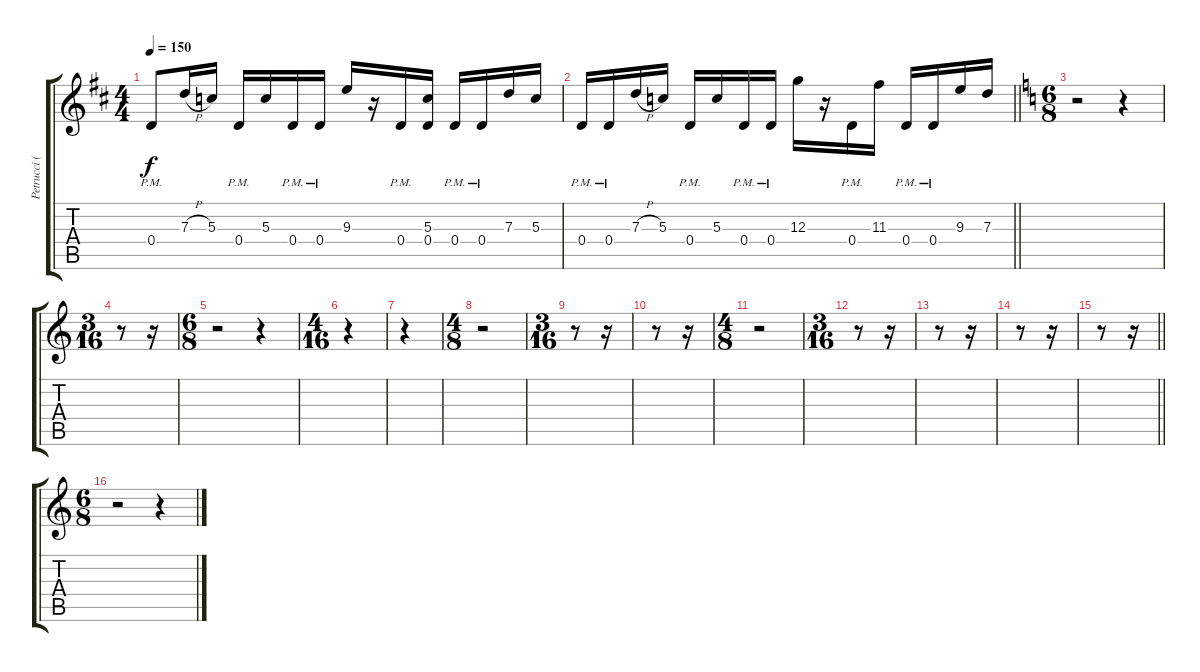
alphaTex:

\track ("Petrucci (guitar two)" "Petrucci (") {instrument distortionguitar}
\staff {score tabs}
\tuning (E4 B3 G3 D3 A2 E2) {hide}
\ts (4 4)
\tempo 150
\clef g2
\ks d
0.4{pm}.8{dy f volume 9 balance 0 instrument electricguitarjazz} 7.3{h}.16 5.3.16 0.4{pm}.16 5.3.16 0.4{pm}.16 0.4{pm}.16 9.3.16 r.16 0.4{pm}.16 (5.3 0.4).16 0.4{pm}.16 0.4{pm}.16 7.3.16 5.3.16 |
\barLineRight lightlight
0.4{pm}.16 0.4{pm}.16 7.3{h}.16 5.3.16 0.4{pm}.16 5.3.16 0.4{pm}.16 0.4{pm}.16 12.3.16 r.16 0.4{pm}.16 11.3.16 0.4{pm}.16 0.4{pm}.16 9.3.16 7.3.16 |
\ts (6 8)
\ks aminor
r.2 r.4 |
\ts (3 16)
r.8 r.16 |
\ts (6 8)
r.2 r.4 |
\ts (4 16)
r.4 |
r.4 |
\ts (4 8)
r.2 |
\ts (3 16)
r.8 r.16 |
r.8 r.16 |
\ts (4 8)
r.2 |
\ts (3 16)
r.8 r.16 |
r.8 r.16 |
r.8 r.16 |
\barLineRight lightlight
r.8 r.16 |
\ts (6 8)
r.2 r.4
